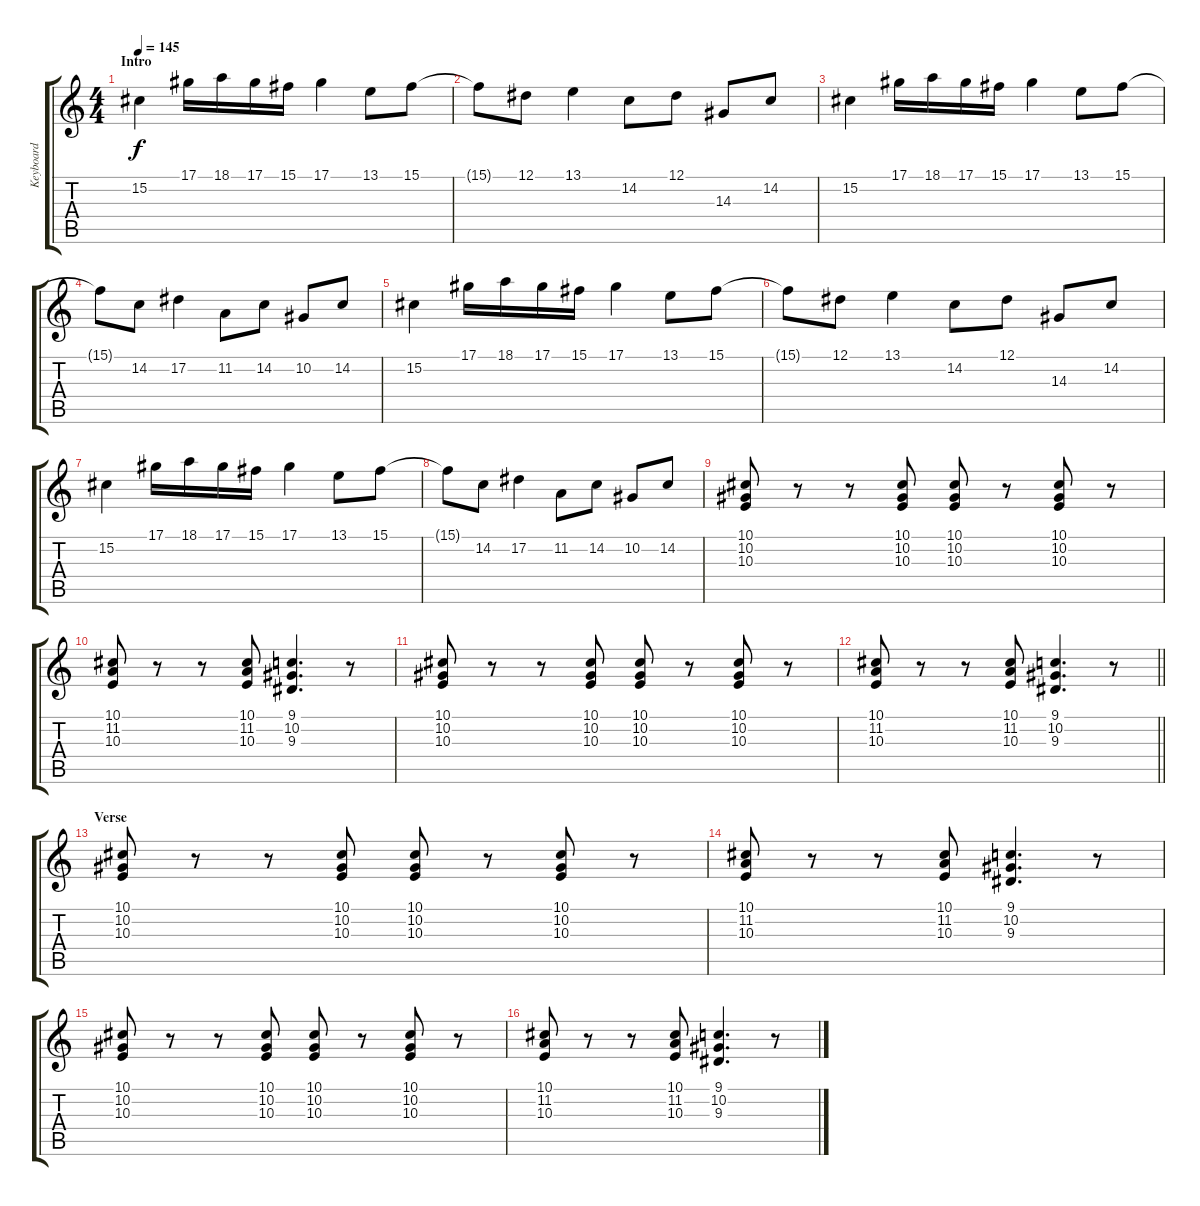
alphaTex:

\track ("Keyboard" "Keyboard") {instrument stringensemble1}
\staff {score tabs}
\tuning (Eb4 Bb3 Gb3 Db3 Ab2 Eb2) {hide}
\ts (4 4)
\section ("" "Intro")
\tempo 145
\clef g2
\ks c
15.2.4{dy f instrument stringensemble1} 17.1.16 18.1.16 17.1.16 15.1.16 17.1.4 13.1.8 15.1.8 |
15.1{t}.8 12.1.8 13.1.4 14.2.8 12.1.8 14.3.8 14.2.8 |
15.2.4 17.1.16 18.1.16 17.1.16 15.1.16 17.1.4 13.1.8 15.1.8 |
15.1{t}.8 14.2.8 17.2.4 11.2.8 14.2.8 10.2.8 14.2.8 |
15.2.4 17.1.16 18.1.16 17.1.16 15.1.16 17.1.4 13.1.8 15.1.8 |
15.1{t}.8 12.1.8 13.1.4 14.2.8 12.1.8 14.3.8 14.2.8 |
15.2.4 17.1.16 18.1.16 17.1.16 15.1.16 17.1.4 13.1.8 15.1.8 |
15.1{t}.8 14.2.8 17.2.4 11.2.8 14.2.8 10.2.8 14.2.8 |
(10.1 10.2 10.3).8 r.8 r.8 (10.1 10.2 10.3).8 (10.1 10.2 10.3).8 r.8 (10.1 10.2 10.3).8 r.8 |
(10.1 11.2 10.3).8 r.8 r.8 (10.1 11.2 10.3).8 (9.1 10.2 9.3).4{d} r.8 |
(10.1 10.2 10.3).8 r.8 r.8 (10.1 10.2 10.3).8 (10.1 10.2 10.3).8 r.8 (10.1 10.2 10.3).8 r.8 |
\barLineRight lightlight
(10.1 11.2 10.3).8 r.8 r.8 (10.1 11.2 10.3).8 (9.1 10.2 9.3).4{d} r.8 |
\section ("" "Verse")
(10.1 10.2 10.3).8 r.8 r.8 (10.1 10.2 10.3).8 (10.1 10.2 10.3).8 r.8 (10.1 10.2 10.3).8 r.8 |
(10.1 11.2 10.3).8 r.8 r.8 (10.1 11.2 10.3).8 (9.1 10.2 9.3).4{d} r.8 |
(10.1 10.2 10.3).8 r.8 r.8 (10.1 10.2 10.3).8 (10.1 10.2 10.3).8 r.8 (10.1 10.2 10.3).8 r.8 |
(10.1 11.2 10.3).8 r.8 r.8 (10.1 11.2 10.3).8 (9.1 10.2 9.3).4{d} r.8
